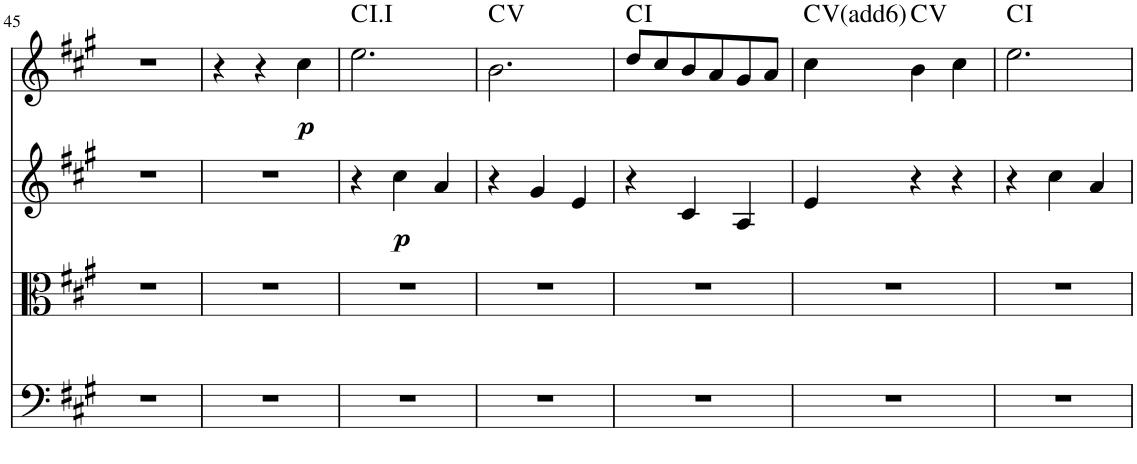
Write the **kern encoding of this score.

**kern	**kern	**kern	**dynam	**kern	**dynam	**harte
*part4	*part3	*part2	*part2	*part1	*part1	*part1
*staff4	*staff3	*staff2	*staff2	*staff1	*staff1	*
*I"Violoncello	*I"Viola	*I"Violin 2	*	*I"Violin 1	*	*
*I'Vc	*I'Vla	*I'Vln	*	*I'Vln	*	*
!!LO:PB:g=z
*clefF4	*clefC3	*clefG2	*	*clefG2	*	*
*k[f#c#g#]	*k[f#c#g#]	*k[f#c#g#]	*	*k[f#c#g#]	*	*
*M3/4	*M3/4	*M3/4	*	*M3/4	*	*
=45	=45	=45	=45	=45	=45	=45
2.r	2.r	2.r	.	2.r	.	.
=46	=46	=46	=46	=46	=46	=46
2.r	2.r	2.r	.	4r	.	.
.	.	.	.	4r	.	.
!	!	!	!	!	!LO:DY:b	!
.	.	.	.	4cc#\	p	.
=47	=47	=47	=47	=47	=47	=47
2.r	2.r	4r	.	2.ee\	.	C:maj
!	!	!	!LO:DY:b	!	!	!
.	.	4cc#\	p	.	.	.
.	.	4a/	.	.	.	.
=48	=48	=48	=48	=48	=48	=48
2.r	2.r	4r	.	2.b\	.	C:maj
.	.	4g#/	.	.	.	.
.	.	4e/	.	.	.	.
=49	=49	=49	=49	=49	=49	=49
2.r	2.r	4r	.	8dd/L	.	C:maj
.	.	.	.	8cc#/	.	.
.	.	4c#/	.	8b/	.	.
.	.	.	.	8a/	.	.
.	.	4A/	.	8g#/	.	.
.	.	.	.	8a/J	.	.
=50	=50	=50	=50	=50	=50	=50
!	!	!	!	!	!	!LO:H:kt=6
2.r	2.r	4e/	.	4cc#\	.	C:maj6
.	.	4r	.	4b\	.	C:maj
.	.	4r	.	4cc#\	.	.
=51	=51	=51	=51	=51	=51	=51
2.r	2.r	4r	.	2.ee\	.	C:maj
.	.	4cc#\	.	.	.	.
.	.	4a/	.	.	.	.
=	=	=	=	=	=	=
*-	*-	*-	*-	*-	*-	*-
